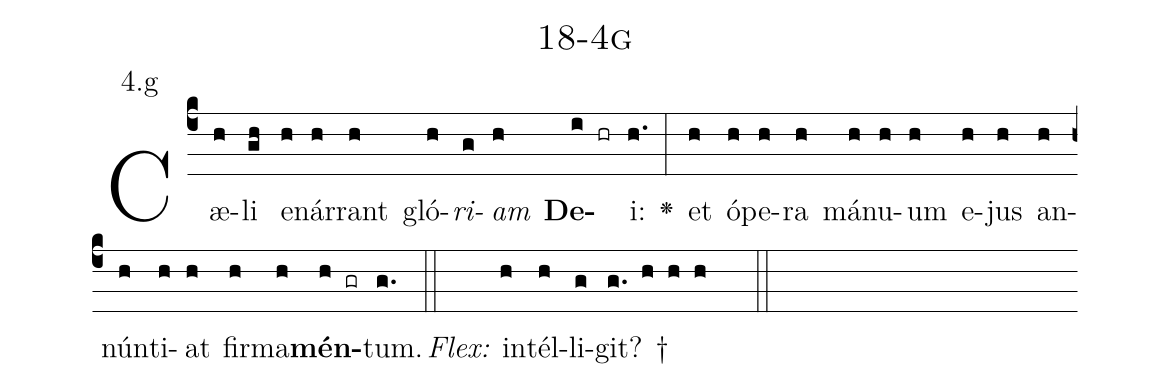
name: 18-4g;
annotation: 4.g;
%%
(c4)Cæ(h)li(gh) e(h)nár(h)rant(h) gló(h)<i>ri</i>(g)<i>am</i>(h) <b>De</b>(i hr)i:(h.) <v>\greheightstar</v>(:) et(h) ó(h)pe(h)ra(h) má(h)nu(h)um(h) e(h)jus(h) an(h)nún(h)ti(h)at(h) fir(h)ma(h)<b>mén</b>(h gr)tum.(g.) (::)
<i>Flex:</i>()  in(h)tél(h)li(g)git? †(g. h h h  ::)

%E(h) u(h) o(h) u(h) a(h) e.(g.) (::)
